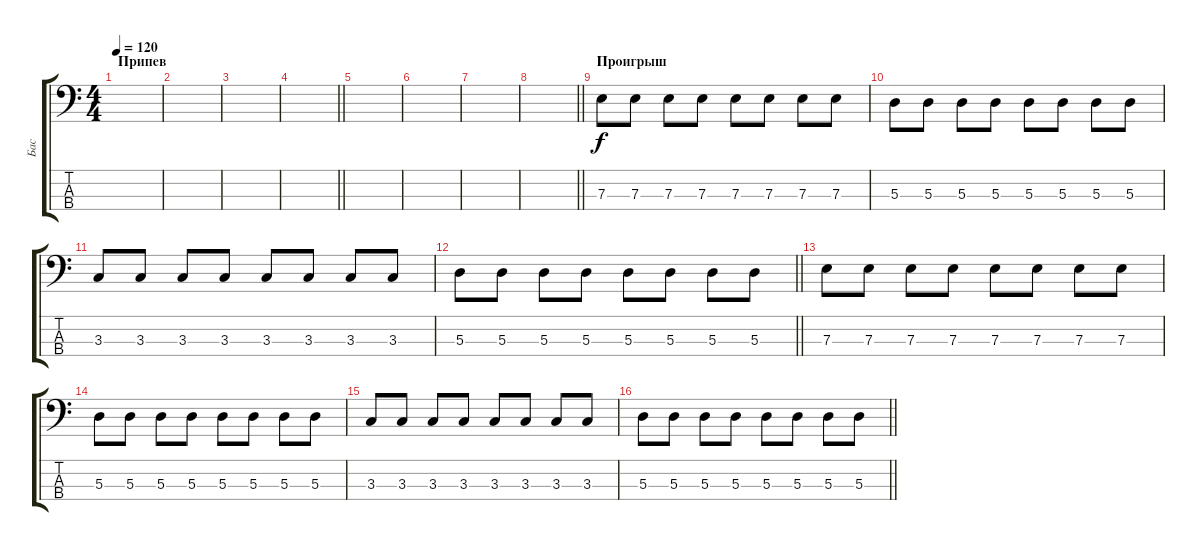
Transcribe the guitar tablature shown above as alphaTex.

\track ("Бас" "Бас") {instrument electricbassfinger}
\staff {score tabs}
\tuning (G2 D2 A1 E1) {hide}
\ts (4 4)
\section ("" "Припев")
\tempo 120
\clef f4
\ks c
|
|
|
\barLineRight lightlight
|
\section ("" "")
|
|
|
\barLineRight lightlight
|
\section ("" "Проигрыш")
7.3.8 7.3.8 7.3.8 7.3.8 7.3.8 7.3.8 7.3.8 7.3.8 |
5.3.8 5.3.8 5.3.8 5.3.8 5.3.8 5.3.8 5.3.8 5.3.8 |
3.3.8 3.3.8 3.3.8 3.3.8 3.3.8 3.3.8 3.3.8 3.3.8 |
\barLineRight lightlight
5.3.8 5.3.8 5.3.8 5.3.8 5.3.8 5.3.8 5.3.8 5.3.8 |
\section ("" "")
7.3.8 7.3.8 7.3.8 7.3.8 7.3.8 7.3.8 7.3.8 7.3.8 |
5.3.8 5.3.8 5.3.8 5.3.8 5.3.8 5.3.8 5.3.8 5.3.8 |
3.3.8 3.3.8 3.3.8 3.3.8 3.3.8 3.3.8 3.3.8 3.3.8 |
\barLineRight lightlight
5.3.8 5.3.8 5.3.8 5.3.8 5.3.8 5.3.8 5.3.8 5.3.8
